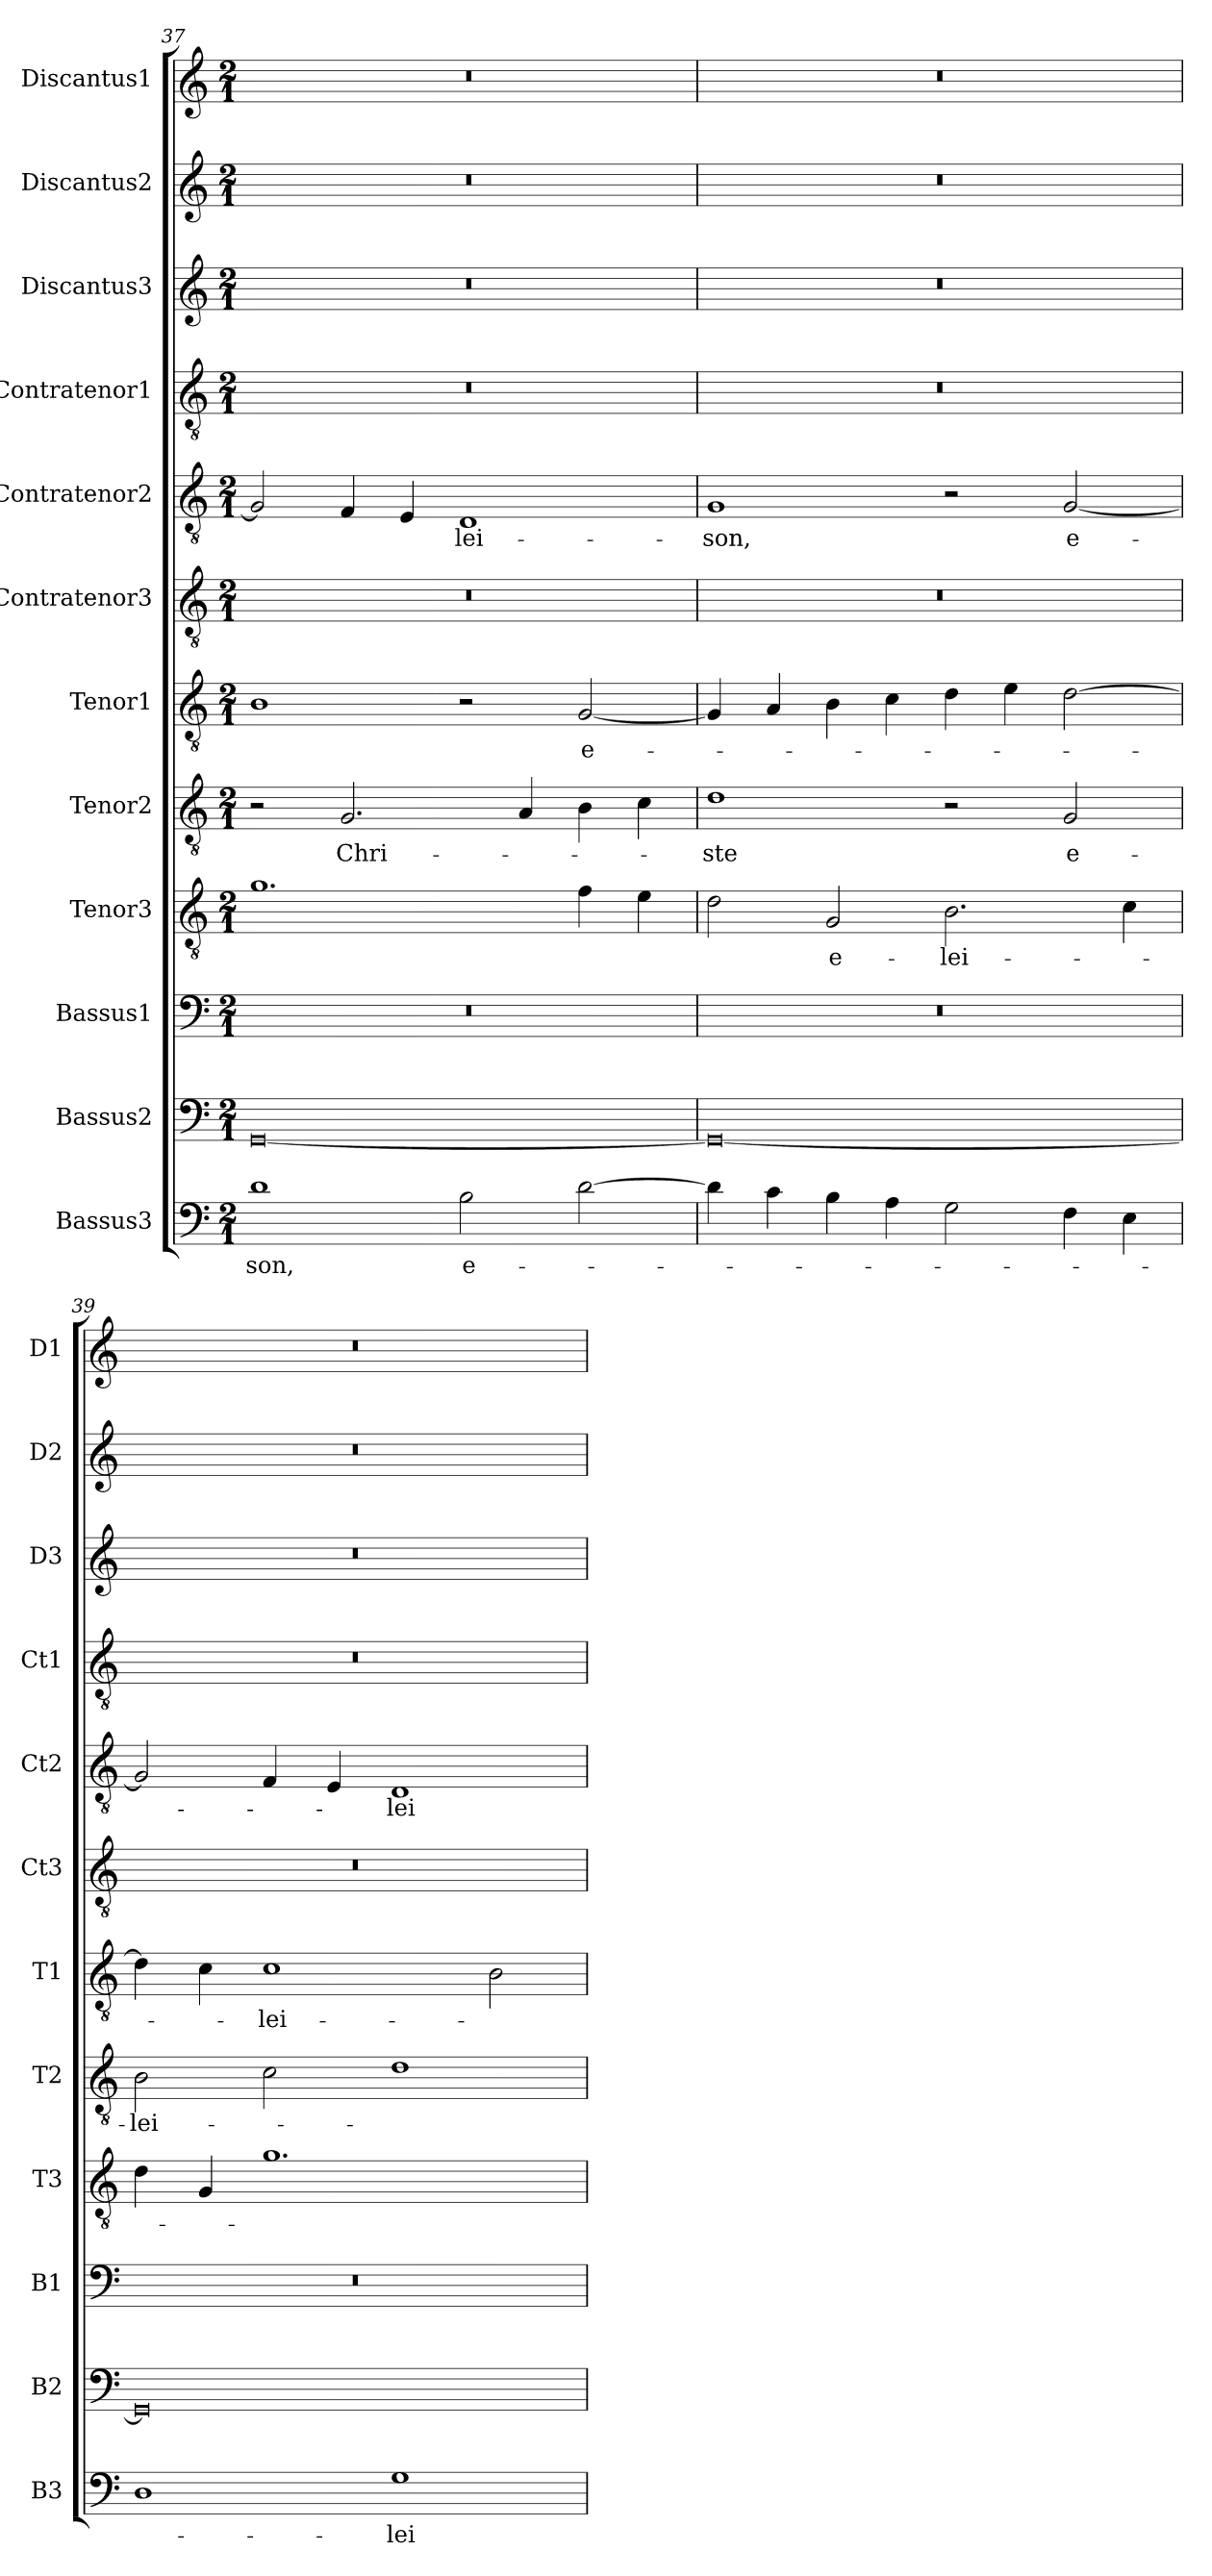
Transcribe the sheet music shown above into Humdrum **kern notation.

**kern	**text	**kern	**kern	**kern	**text	**kern	**text	**kern	**text	**kern	**kern	**text	**kern	**kern	**kern	**kern
*part12	*part12	*part11	*part10	*part9	*part9	*part8	*part8	*part7	*part7	*part6	*part5	*part5	*part4	*part3	*part2	*part1
*staff12	*staff12	*staff11	*staff10	*staff9	*staff9	*staff8	*staff8	*staff7	*staff7	*staff6	*staff5	*staff5	*staff4	*staff3	*staff2	*staff1
*I"Bassus3	*	*I"Bassus2	*I"Bassus1	*I"Tenor3	*	*I"Tenor2	*	*I"Tenor1	*	*I"Contratenor3	*I"Contratenor2	*	*I"Contratenor1	*I"Discantus3	*I"Discantus2	*I"Discantus1
*I'B3	*	*I'B2	*I'B1	*I'T3	*	*I'T2	*	*I'T1	*	*I'Ct3	*I'Ct2	*	*I'Ct1	*I'D3	*I'D2	*I'D1
*clefF4	*	*clefF4	*clefF4	*clefGv2	*	*clefGv2	*	*clefGv2	*	*clefGv2	*clefGv2	*	*clefGv2	*clefG2	*clefG2	*clefG2
*k[]	*	*k[]	*k[]	*k[]	*	*k[]	*	*k[]	*	*k[]	*k[]	*	*k[]	*k[]	*k[]	*k[]
*M2/1	*	*M2/1	*M2/1	*M2/1	*	*M2/1	*	*M2/1	*	*M2/1	*M2/1	*	*M2/1	*M2/1	*M2/1	*M2/1
=37	=37	=37	=37	=37	=37	=37	=37	=37	=37	=37	=37	=37	=37	=37	=37	=37
1d	-son,	[0GG	0r	1.g	.	2r	.	1B	.	0r	2G]	.	0r	0r	0r	0r
.	.	.	.	.	.	2.G	Chri-	.	.	.	4F	.	.	.	.	.
.	.	.	.	.	.	.	.	.	.	.	4E	.	.	.	.	.
2B	e-	.	.	.	.	.	.	2r	.	.	1D	-lei-	.	.	.	.
.	.	.	.	.	.	4A	.	.	.	.	.	.	.	.	.	.
[2d	.	.	.	4f	.	4B	.	[2G	e-	.	.	.	.	.	.	.
.	.	.	.	4e	.	4c	.	.	.	.	.	.	.	.	.	.
=38	=38	=38	=38	=38	=38	=38	=38	=38	=38	=38	=38	=38	=38	=38	=38	=38
4d]	.	0GG_	0r	2d	.	1d	-ste	4G]	.	0r	1G	-son,	0r	0r	0r	0r
4c	.	.	.	.	.	.	.	4A	.	.	.	.	.	.	.	.
4B	.	.	.	2G	e-	.	.	4B	.	.	.	.	.	.	.	.
4A	.	.	.	.	.	.	.	4c	.	.	.	.	.	.	.	.
2G	.	.	.	2.B	-lei-	2r	.	4d	.	.	2r	.	.	.	.	.
.	.	.	.	.	.	.	.	4e	.	.	.	.	.	.	.	.
4F	.	.	.	.	.	2G	e-	[2d	.	.	[2G	e-	.	.	.	.
4E	.	.	.	4c	.	.	.	.	.	.	.	.	.	.	.	.
=39	=39	=39	=39	=39	=39	=39	=39	=39	=39	=39	=39	=39	=39	=39	=39	=39
1D	.	0GG]	0r	4d	.	2B	-lei-	4d]	.	0r	2G]	.	0r	0r	0r	0r
.	.	.	.	4G	.	.	.	4c	.	.	.	.	.	.	.	.
.	.	.	.	1.g	.	2c	.	1c	-lei-	.	4F	.	.	.	.	.
.	.	.	.	.	.	.	.	.	.	.	4E	.	.	.	.	.
1G	-lei-	.	.	.	.	1d	.	.	.	.	1D	-lei-	.	.	.	.
.	.	.	.	.	.	.	.	2B	.	.	.	.	.	.	.	.
=	=	=	=	=	=	=	=	=	=	=	=	=	=	=	=	=
*-	*-	*-	*-	*-	*-	*-	*-	*-	*-	*-	*-	*-	*-	*-	*-	*-
